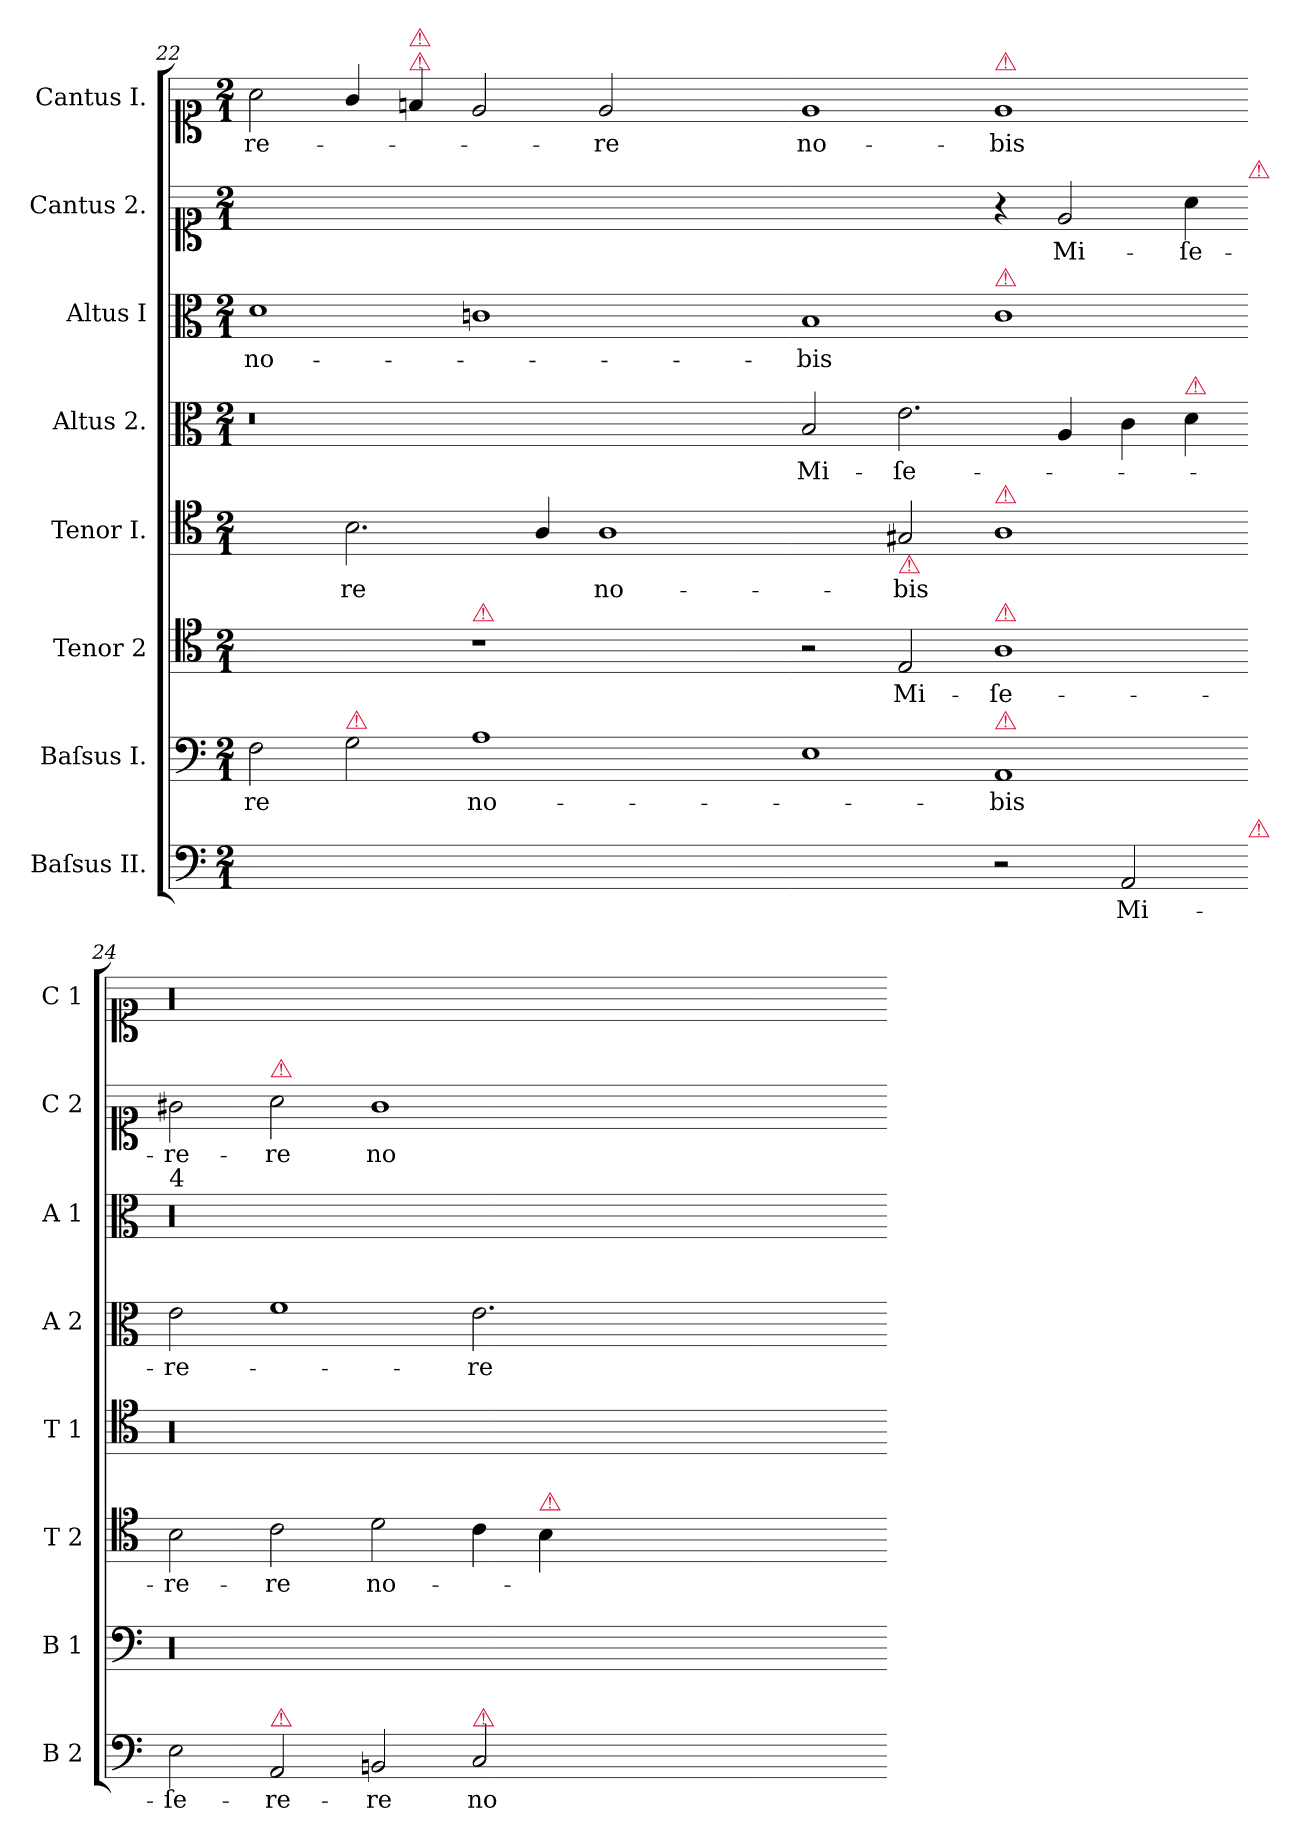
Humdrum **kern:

**kern	**text	**kern	**text	**kern	**text	**kern	**text	**kern	**text	**kern	**text	**kern	**text	**kern	**text
*part8	*part8	*part7	*part7	*part6	*part6	*part5	*part5	*part4	*part4	*part3	*part3	*part2	*part2	*part1	*part1
*staff8	*staff8	*staff7	*staff7	*staff6	*staff6	*staff5	*staff5	*staff4	*staff4	*staff3	*staff3	*staff2	*staff2	*staff1	*staff1
*I"Baſsus II.	*	*I"Baſsus I.	*	*I"Tenor 2	*	*I"Tenor I.	*	*I"Altus 2.	*	*I"Altus I	*	*I"Cantus 2.	*	*I"Cantus I.	*
*I'B 2	*	*I'B 1	*	*I'T 2	*	*I'T 1	*	*I'A 2	*	*I'A 1	*	*I'C 2	*	*I'C 1	*
*clefF4	*	*clefF4	*	*clefC4	*	*clefC4	*	*clefC3	*	*clefC3	*	*clefC1	*	*clefC1	*
*k[]	*	*k[]	*	*k[]	*	*k[]	*	*k[]	*	*k[]	*	*k[]	*	*k[]	*
*M2/1	*	*M2/1	*	*M2/1	*	*M2/1	*	*M2/1	*	*M2/1	*	*M2/1	*	*M2/1	*
=22	=22	=22	=22	=22	=22	=22	=22	=22	=22	=22	=22	=22	=22	=22	=22
0ryy	.	2F\	-re	1ryy	.	2ryy	.	0r	.	1d	no-	0ryy	.	2a\	-re-
!	!	!LO:TX:a:color=crimson:t=⚠	!	!	!	!	!	!	!	!	!	!	!	!	!
.	.	2G\	.	.	.	2.B\	-re	.	.	.	.	.	.	4g/	.
!	!	!	!	!	!	!	!	!	!	!	!	!	!	!LO:TX:a:color=crimson:t=⚠	!
!	!	!	!	!	!	!	!	!	!	!	!	!	!	!LO:TX:a:color=crimson:t=⚠	!
.	.	.	.	.	.	.	.	.	.	.	.	.	.	4fn/	.
!	!	!	!	!LO:TX:a:color=crimson:t=⚠	!	!	!	!	!	!	!	!	!	!	!
.	.	1A	no-	1r	.	.	.	.	.	1cn	.	.	.	2e/	.
.	.	.	.	.	.	4A/	.	.	.	.	.	.	.	.	.
!	!	!	!	!	!	!	!	!	!	!	!	!	!	!	!LO:LY:i
.	.	.	.	.	.	1A\	no-	.	.	.	.	.	.	2e/	-re
2ryy	.	2ryy	.	2ryy	.	.	.	2ryy	.	2ryy	.	2ryy	.	2ryy	.
=23-	=23-	=23-	=23-	=23-	=23-	=23-	=23-	=23-	=23-	=23-	=23-	=23-	=23-	=23-	=23-
1ryy	.	1E	.	2r	.	2ryy	.	2B/	Mi-	1B	-bis	1ryy	.	1e	no-
!	!	!	!	!	!	!LO:TX:b:color=crimson:t=⚠	!	!	!	!	!	!	!	!	!
.	.	.	.	2E/	Mi-	2G#X/	-bis	2.e\	-ſe-	.	.	.	.	.	.
!	!	!	!	!	!	!	!	!	!	!	!	!	!	!LO:TX:a:color=crimson:t=⚠	!
!	!	!	!	!	!	!	!	!	!	!LO:TX:a:color=crimson:t=⚠	!	!	!	!	!
!	!	!	!	!	!	!LO:TX:a:color=crimson:t=⚠	!	!	!	!	!	!	!	!	!
!	!	!	!	!LO:TX:a:color=crimson:t=⚠	!	!	!	!	!	!	!	!	!	!	!
!	!	!LO:TX:a:color=crimson:t=⚠	!	!	!	!	!	!	!	!	!	!	!	!	!
2r	.	1AA	-bis	1A	-ſe-	1A	.	.	.	1c	.	4r	.	1e	-bis
.	.	.	.	.	.	.	.	4A/	.	.	.	2e/	Mi-	.	.
2AA/	Mi-	.	.	.	.	.	.	4c\	.	.	.	.	.	.	.
!	!	!	!	!	!	!	!	!LO:TX:a:color=crimson:t=⚠	!	!	!	!	!	!	!
.	.	.	.	.	.	.	.	4d\	.	.	.	4a\	-ſe-	.	.
!	!	!	!	!	!	!	!	!	!	!	!	!LO:TX:a:color=crimson:t=⚠	!	!	!
!LO:TX:a:color=crimson:t=⚠	!	!	!	!	!	!	!	!	!	!	!	!	!	!	!
=24-	=24-	=24-	=24-	=24-	=24-	=24-	=24-	=24-	=24-	=24-	=24-	=24-	=24-	=24-	=24-
!	!	!	!	!	!	!	!	!	!	!LO:TX:a:t=4	!	!	!	!	!
2E\	-ſe-	00r	.	2B\	-re-	00r	.	2e\	-re-	00r	.	2g#X\	-re-	00r	.
!	!	!	!	!	!	!	!	!	!	!	!	!LO:TX:a:color=crimson:t=⚠	!	!	!
!LO:TX:a:color=crimson:t=⚠	!	!	!	!	!	!	!	!	!	!	!	!	!	!	!
2AA/	-re-	.	.	2c\	-re	.	.	1f	.	.	.	2a\	-re	.	.
2BBn/	-re	.	.	2d\	no-	.	.	.	.	.	.	1g#	no-	.	.
!LO:TX:a:color=crimson:t=⚠	!	!	!	!	!	!	!	!	!	!	!	!	!	!	!
2C/	no-	.	.	4c\	.	.	.	2.e\	-re	.	.	.	.	.	.
!	!	!	!	!LO:TX:a:color=crimson:t=⚠	!	!	!	!	!	!	!	!	!	!	!
.	.	.	.	4B\	.	.	.	.	.	.	.	.	.	.	.
0ryy	.	.	.	0ryy	.	.	.	.	.	.	.	0ryy	.	.	.
.	.	.	.	.	.	.	.	1..ryy	.	.	.	.	.	.	.
=-	=-	=-	=-	=-	=-	=-	=-	=-	=-	=-	=-	=-	=-	=-	=-
*-	*-	*-	*-	*-	*-	*-	*-	*-	*-	*-	*-	*-	*-	*-	*-
